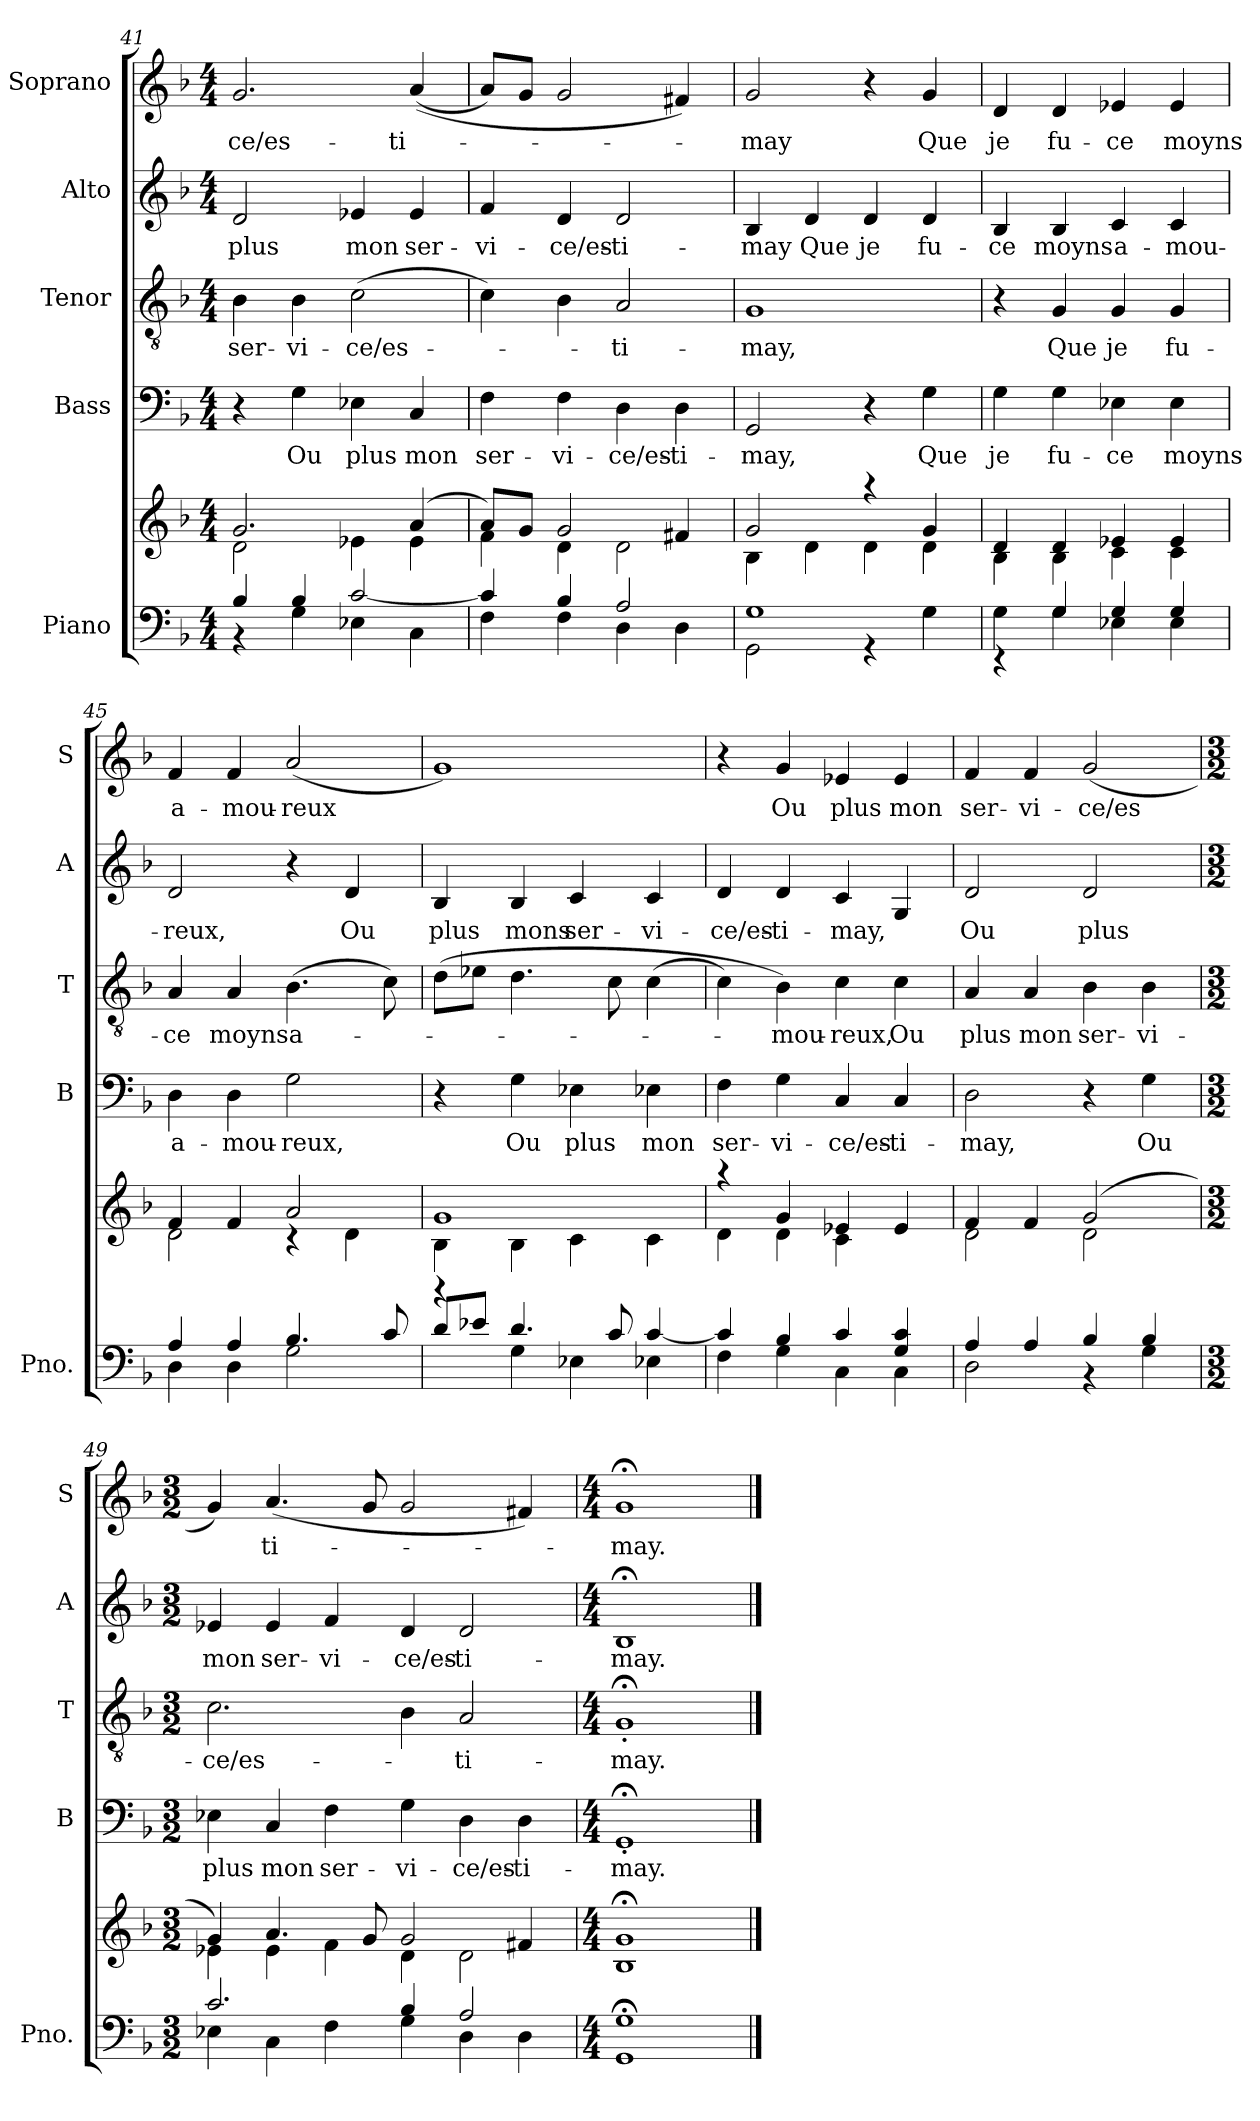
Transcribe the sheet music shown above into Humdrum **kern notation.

**kern	**kern	**kern	**text	**kern	**text	**kern	**text	**kern	**text
*part5	*part5	*part4	*part4	*part3	*part3	*part2	*part2	*part1	*part1
*staff6	*staff5	*staff4	*staff4	*staff3	*staff3	*staff2	*staff2	*staff1	*staff1
*I"Piano	*	*I"Bass	*	*I"Tenor	*	*I"Alto	*	*I"Soprano	*
*I'Pno.	*	*I'B	*	*I'T	*	*I'A	*	*I'S	*
*clefF4	*clefG2	*clefF4	*	*clefGv2	*	*clefG2	*	*clefG2	*
*k[b-]	*k[b-]	*k[b-]	*	*k[b-]	*	*k[b-]	*	*k[b-]	*
*F:	*F:	*F:	*	*F:	*	*F:	*	*F:	*
*M4/4	*M4/4	*M4/4	*	*M4/4	*	*M4/4	*	*M4/4	*
=41	=41	=41	=41	=41	=41	=41	=41	=41	=41
*^	*^	*	*	*	*	*	*	*	*
!	!	!	!	!	!	!	!LO:LY:b	!	!LO:LY:b	!	!LO:LY:b
4rBB	4B-/	2.g/	2d\	4r	.	4B-\	ser-	2d/	plus	2.g/	-ce/es-
!	!	!	!	!	!LO:LY:b	!	!LO:LY:b	!	!	!	!
4G\	4B-/	.	.	4G\	Ou	4B-\	-vi-	.	.	.	.
!	!	!	!	!	!LO:LY:b	!	!LO:LY:b	!	!LO:LY:b	!	!
4E-X\	[>2c/	.	4e-X\	4E-X\	plus	(>2c\	-ce/es-	4e-X/	mon	.	.
!	!	!	!	!	!LO:LY:b	!	!	!	!LO:LY:b	!	!LO:LY:b
4C\	.	(>4a/	4e-\	4C/	mon	.	.	4e-/	ser-	(<(<4a/	-ti-
=42	=42	=42	=42	=42	=42	=42	=42	=42	=42	=42	=42
!	!	!	!	!	!LO:LY:b	!	!	!	!LO:LY:b	!	!
4F\	4c/]	8a/L)	4f\	4F\	ser-	4c\)	.	4f/	-vi-	8a/L)	.
.	.	8g/J	.	.	.	.	.	.	.	8g/J	.
!	!	!	!	!	!LO:LY:b	!	!	!	!LO:LY:b	!	!
4F\	4B-/	2g/	4d\	4F\	-vi-	4B-\	.	4d/	-ce/es-	2g/	.
!	!	!	!	!	!LO:LY:b	!	!LO:LY:b	!	!LO:LY:b	!	!
4D\	2A/	.	2d\	4D\	-ce/es-	2A/	-ti-	2d/	-ti-	.	.
!	!	!	!	!	!LO:LY:b	!	!	!	!	!	!
4D\	.	4f#X/	.	4D\	-ti-	.	.	.	.	4f#X/)	.
=43	=43	=43	=43	=43	=43	=43	=43	=43	=43	=43	=43
!	!	!	!	!	!LO:LY:b	!	!LO:LY:b	!	!LO:LY:b	!	!LO:LY:b
2GG\	1G	2g/	4B-\	2GG/	-may,	1G	-may,	4B-/	-may	2g/	-may
!	!	!	!	!	!	!	!	!	!LO:LY:b	!	!
.	.	.	4d\	.	.	.	.	4d/	Que	.	.
!	!	!	!	!	!	!	!	!	!LO:LY:b	!	!
4rGG	.	4raa	4d\	4r	.	.	.	4d/	je	4r	.
!	!	!	!	!	!LO:LY:b	!	!	!	!LO:LY:b	!	!LO:LY:b
4G\	.	4g/	4d\	4G\	Que	.	.	4d/	fu-	4g/	Que
=44	=44	=44	=44	=44	=44	=44	=44	=44	=44	=44	=44
!	!	!	!	!	!LO:LY:b	!	!	!	!LO:LY:b	!	!LO:LY:b
4G\	4rEE	4d/	4B-\	4G\	je	4r	.	4B-/	-ce	4d/	je
!	!	!	!	!	!LO:LY:b	!	!LO:LY:b	!	!LO:LY:b	!	!LO:LY:b
4G\	4G/	4d/	4B-\	4G\	fu-	4G/	Que	4B-/	moyns	4d/	fu-
!	!	!	!	!	!LO:LY:b	!	!LO:LY:b	!	!LO:LY:b	!	!LO:LY:b
4E-X\	4G/	4e-X/	4c\	4E-X\	-ce	4G/	je	4c/	a-	4e-X/	-ce
!	!	!	!	!	!LO:LY:b	!	!LO:LY:b	!	!LO:LY:b	!	!LO:LY:b
4E-\	4G/	4e-/	4c\	4E-\	moyns	4G/	fu-	4c/	-mou-	4e-/	moyns
=45	=45	=45	=45	=45	=45	=45	=45	=45	=45	=45	=45
!	!	!	!	!	!LO:LY:b	!	!LO:LY:b	!	!LO:LY:b	!	!LO:LY:b
4D\	4A/	4f/	2d\	4D\	a-	4A/	-ce	2d/	-reux,	4f/	a-
!	!	!	!	!	!LO:LY:b	!	!LO:LY:b	!	!	!	!LO:LY:b
4D\	4A/	4f/	.	4D\	-mou-	4A/	moyns	.	.	4f/	-mou-
!	!	!	!	!	!LO:LY:b	!	!LO:LY:b	!	!	!	!LO:LY:b
2G\	4.B-/	2a/	4rc	2G\	-reux,	(>4.B-\	a-	4r	.	(<2a/	-reux
!	!	!	!	!	!	!	!	!	!LO:LY:b	!	!
.	.	.	4d\	.	.	.	.	4d/	Ou	.	.
.	8c/	.	.	.	.	8c\)	.	.	.	.	.
!!LO:LB:g=z
=46	=46	=46	=46	=46	=46	=46	=46	=46	=46	=46	=46
!	!	!	!	!	!	!	!	!	!LO:LY:b	!	!
4r	8d/L	1g	4B-\	4r	.	(>8d\L	.	4B-/	plus	1g)	.
.	8e-X/J	.	.	.	.	8e-X\J	.	.	.	.	.
!	!	!	!	!	!LO:LY:b	!	!	!	!LO:LY:b	!	!
4G\	4.d/	.	4B-\	4G\	Ou	4.d\	.	4B-/	mons	.	.
!	!	!	!	!	!LO:LY:b	!	!	!	!LO:LY:b	!	!
4E-X\	.	.	4c\	4E-X\	plus	.	.	4c/	ser-	.	.
.	8c/	.	.	.	.	8c\	.	.	.	.	.
!	!	!	!	!	!LO:LY:b	!	!	!	!LO:LY:b	!	!
4E-X\	[>4c/	.	4c\	4E-X\	mon	(>4c\	.	4c/	-vi-	.	.
=47	=47	=47	=47	=47	=47	=47	=47	=47	=47	=47	=47
!	!	!	!	!	!LO:LY:b	!	!	!	!LO:LY:b	!	!
4F\	4c/]	4raa	4d\	4F\	ser-	4c\)	.	4d/	-ce/es-	4r	.
!	!	!	!	!	!LO:LY:b	!	!LO:LY:b	!	!LO:LY:b	!	!LO:LY:b
4G\	4B-/	4g/	4d\	4G\	-vi-	4B-\)	-mou-	4d/	-ti-	4g/	Ou
!	!	!	!	!	!LO:LY:b	!	!LO:LY:b	!	!LO:LY:b	!	!LO:LY:b
4C\	4c/	4e-X/	4c\	4C/	-ce/es-	4c\	-reux,	4c/	-may,	4e-X/	plus
!	!	!	!	!	!LO:LY:b	!	!LO:LY:b	!	!	!	!LO:LY:b
4C\	4G/ 4c/	4e-/	4ryy	4C/	-ti-	4c\	Ou	4G/	.	4e-/	mon
=48	=48	=48	=48	=48	=48	=48	=48	=48	=48	=48	=48
!	!	!	!	!	!LO:LY:b	!	!LO:LY:b	!	!LO:LY:b	!	!LO:LY:b
2D\	4A/	4f/	2d\	2D\	-may,	4A/	plus	2d/	Ou	4f/	ser-
!	!	!	!	!	!	!	!LO:LY:b	!	!	!	!LO:LY:b
.	4A/	4f/	.	.	.	4A/	mon	.	.	4f/	-vi-
!	!	!	!	!	!	!	!LO:LY:b	!	!LO:LY:b	!	!LO:LY:b
4rAA	4B-/	(>2g/	2d\	4r	.	4B-\	ser-	2d/	plus	(<2g/	-ce/es
!	!	!	!	!	!LO:LY:b	!	!LO:LY:b	!	!	!	!
4G\	4B-/	.	.	4G\	Ou	4B-\	-vi-	.	.	.	.
=49	=49	=49	=49	=49	=49	=49	=49	=49	=49	=49	=49
*M3/2	*	*M3/2	*	*M3/2	*	*M3/2	*	*M3/2	*	*M3/2	*
!	!	!	!	!	!LO:LY:b	!	!LO:LY:b	!	!LO:LY:b	!	!
4E-X\	2.c/	4g/)	4e-X\	4E-X\	plus	2.c\	-ce/es-	4e-X/	mon	4g/)	.
!	!	!	!	!	!LO:LY:b	!	!	!	!LO:LY:b	!	!LO:LY:b
4C\	.	4.a/	4e-\	4C/	mon	.	.	4e-/	ser-	(<4.a/	ti-
!	!	!	!	!	!LO:LY:b	!	!	!	!LO:LY:b	!	!
4F\	.	.	4f\	4F\	ser-	.	.	4f/	-vi-	.	.
.	.	8g/	.	.	.	.	.	.	.	8g/	.
!	!	!	!	!	!LO:LY:b	!	!	!	!LO:LY:b	!	!
4G\	4B-/	2g/	4d\	4G\	-vi-	4B-\	.	4d/	-ce/es-	2g/	.
!	!	!	!	!	!LO:LY:b	!	!LO:LY:b	!	!LO:LY:b	!	!
4D\	2A/	.	2d\	4D\	-ce/es-	2A/	-ti-	2d/	-ti-	.	.
!	!	!	!	!	!LO:LY:b	!	!	!	!	!	!
4D\	.	4f#X/	.	4D\	-ti-	.	.	.	.	4f#X/)	.
*v	*v	*	*	*	*	*	*	*	*	*	*
*	*v	*v	*	*	*	*	*	*	*	*
=50	=50	=50	=50	=50	=50	=50	=50	=50	=50
*M4/4	*M4/4	*M4/4	*	*M4/4	*	*M4/4	*	*M4/4	*
!	!	!	!LO:LY:b	!	!LO:LY:b	!	!LO:LY:b	!	!LO:LY:b
1GG; 1G;	1B-; 1g;	1GG;'>'>	-may.	1G;'>'>	-may.	1B-;	-may.	1g;	-may.
==	==	==	==	==	==	==	==	==	==
*-	*-	*-	*-	*-	*-	*-	*-	*-	*-
